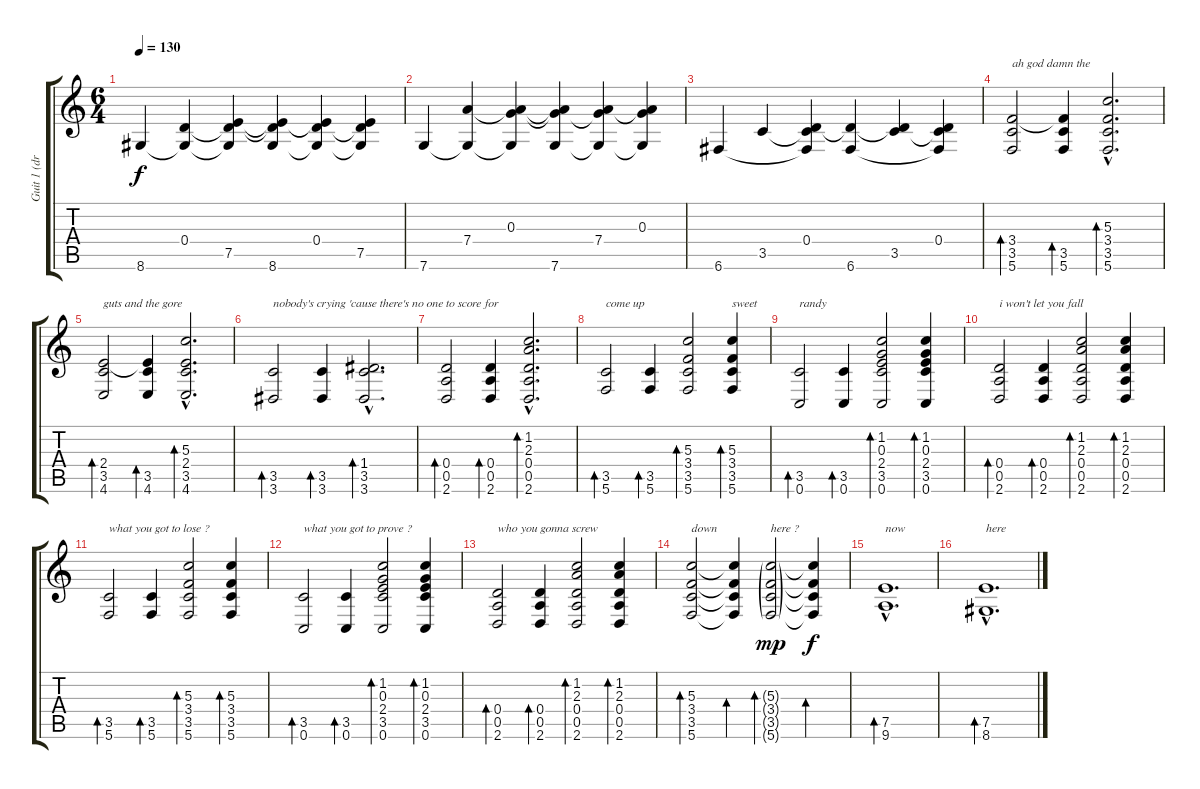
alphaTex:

\track ("Guit 1 (dropped C)" "Guit 1 (dr") {instrument electricguitarjazz}
\staff {score tabs}
\tuning (E4 B3 G3 D3 A2 C2) {hide}
\ts (6 4)
\tempo 130
\clef g2
\ks c
8.6.4{dy f} (0.4 8.6{t}).4 (0.4{t} 7.5 8.6{t}).4 (0.4{t} 7.5{t} 8.6).4 (0.4 7.5{t} 8.6{t}).4 (0.4{t} 7.5 8.6{t}).4 |
7.6.4 (7.4 7.6{t}).4 (0.3 7.4{t} 7.6{t}).4 (0.3{t} 7.4{t} 7.6).4 (0.3{t} 7.4 7.6{t}).4 (0.3 7.4{t} 7.6{t}).4 |
6.6.4 3.5.4 (0.4 3.5{t} 6.6{t}).4 (0.4{t} 6.6).4 (0.4{t} 3.5).4 (0.4 3.5{t} 6.6{t}).4 |
\section ("" "")
(3.4 3.5 5.6).2{bd 60 txt "ah god damn the"} (3.4{t} 3.5 5.6).4{bd 60} (5.3{hac} 3.4{hac} 3.5{hac} 5.6{hac}).2{d bd 60} |
(2.4 3.5 4.6).2{bd 60 txt "guts and the gore"} (2.4{t} 3.5 4.6).4{bd 60} (5.3{hac} 2.4{hac} 3.5{hac} 4.6{hac}).2{d bd 60} |
(3.5 3.6).2{bd 60 txt "nobody's crying 'cause there's no one to score for"} (3.5 3.6).4{bd 60} (1.4{hac} 3.5{hac} 3.6{hac}).2{d bd 60} |
(0.4 0.5 2.6).2{bd 60} (0.4 0.5 2.6).4{bd 60} (1.2{hac} 2.3{hac} 0.4{hac} 0.5{hac} 2.6{hac}).2{d bd 60} |
(3.5 5.6).2{bd 60 txt "come up"} (3.5 5.6).4{bd 60} (5.3 3.4 3.5 5.6).2{bd 60} (5.3 3.4 3.5 5.6).4{bd 60 txt "sweet"} |
(3.5 0.6).2{bd 60 txt "randy"} (3.5 0.6).4{bd 60} (1.2 0.3 2.4 3.5 0.6).2{bd 60} (1.2 0.3 2.4 3.5 0.6).4{bd 60} |
(0.4 0.5 2.6).2{bd 60 txt "i won't let you fall"} (0.4 0.5 2.6).4{bd 60} (1.2 2.3 0.4 0.5 2.6).2{bd 60} (1.2 2.3 0.4 0.5 2.6).4{bd 60} |
(3.5 5.6).2{bd 60 txt "what you got to lose ?"} (3.5 5.6).4{bd 60} (5.3 3.4 3.5 5.6).2{bd 60} (5.3 3.4 3.5 5.6).4{bd 60} |
(3.5 0.6).2{bd 60 txt "what you got to prove ?"} (3.5 0.6).4{bd 60} (1.2 0.3 2.4 3.5 0.6).2{bd 60} (1.2 0.3 2.4 3.5 0.6).4{bd 60} |
(0.4 0.5 2.6).2{bd 60 txt "who you gonna screw"} (0.4 0.5 2.6).4{bd 60} (1.2 2.3 0.4 0.5 2.6).2{bd 60} (1.2 2.3 0.4 0.5 2.6).4{bd 60} |
(5.3 3.4 3.5 5.6).2{bd 60 txt "down"} (5.3{t} 3.4{t} 3.5{t} 5.6{t}).4{bd 60} (5.3{g} 3.4{g} 3.5{g} 5.6{g}).2{bd 60 txt "here ?" dy mp} (5.3{t} 3.4{t} 3.5{t} 5.6{t}).4{bd 60 dy f} |
\section ("" "")
(7.5{hac} 9.6{hac}).1{d bd 60 txt "now"} |
(7.5{hac} 8.6{hac}).1{d bd 60 txt "here"}
